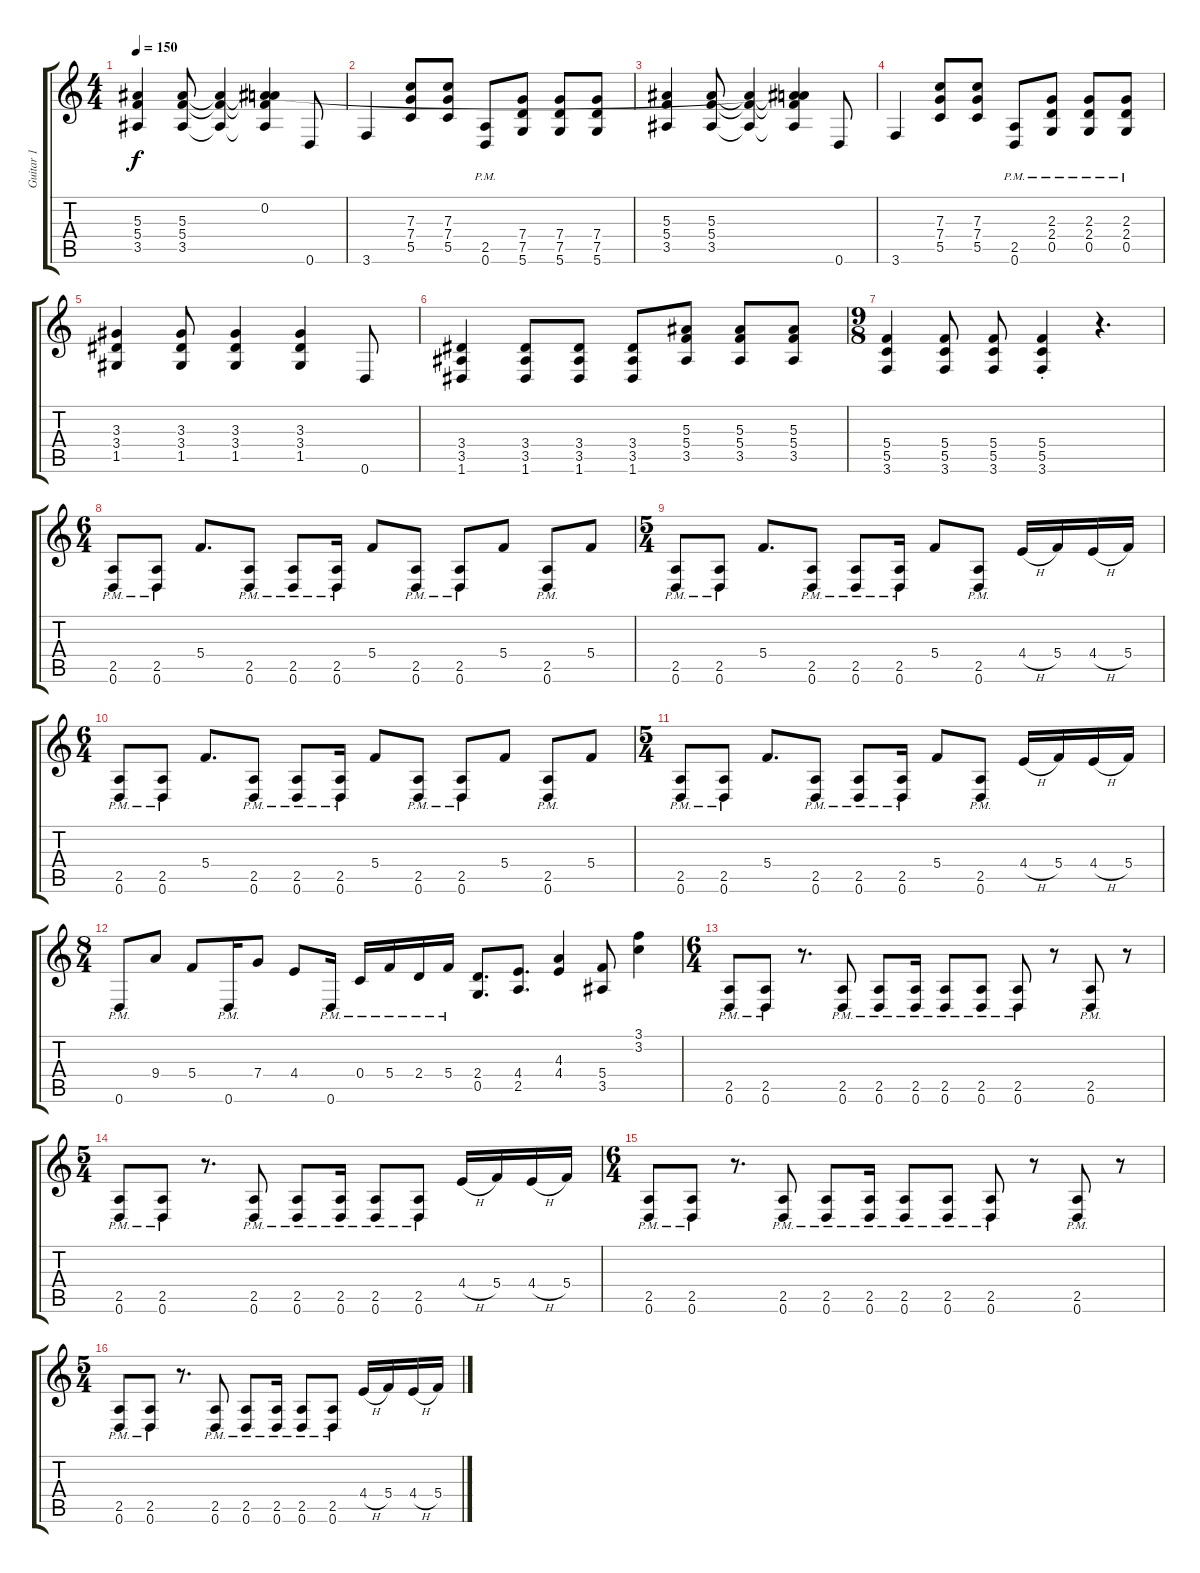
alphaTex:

\track ("Guitar 1" "Guitar 1") {instrument distortionguitar}
\staff {score tabs}
\tuning (D4 A3 F3 C3 G2 D2) {hide}
\ts (4 4)
\tempo 150
\clef g2
\ks c
(5.3 5.4 3.5).4{dy f} (5.3 5.4 3.5).8 (5.3{t} 5.4{t} 3.5{t}).4 (0.2 5.3{t} 5.4{t} 3.5{t}).4 0.6.8 |
3.6.4 (7.3 7.4 5.5).8 (7.3 7.4 5.5).8 (2.5{pm} 0.6{pm}).8 (7.4 7.5 5.6).8 (7.4 7.5 5.6).8 (7.4 7.5 5.6).8 |
(5.3 5.4 3.5).4 (5.3 5.4 3.5).8 (5.3{t} 5.4{t} 3.5{t}).4 (0.2{t} 5.3{t} 5.4{t} 3.5{t}).4 0.6.8 |
3.6.4 (7.3 7.4 5.5).8 (7.3 7.4 5.5).8 (2.5{pm} 0.6{pm}).8 (2.3{pm} 2.4{pm} 0.5{pm}).8 (2.3{pm} 2.4{pm} 0.5{pm}).8 (2.3{pm} 2.4{pm} 0.5{pm}).8 |
(3.3 3.4 1.5).4 (3.3 3.4 1.5).8 (3.3 3.4 1.5).4 (3.3 3.4 1.5).4 0.6.8 |
(3.4 3.5 1.6).4 (3.4 3.5 1.6).8 (3.4 3.5 1.6).8 (3.4 3.5 1.6).8 (5.3 5.4 3.5).8 (5.3 5.4 3.5).8 (5.3 5.4 3.5).8 |
\ts (9 8)
(5.4 5.5 3.6).4 (5.4 5.5 3.6).8 (5.4 5.5 3.6).8 (5.4{st} 5.5{st} 3.6{st}).4 r.4{d} |
\ts (6 4)
(2.5{pm} 0.6{pm}).8 (2.5{pm} 0.6{pm}).8 5.4.8{d} (2.5{pm} 0.6{pm}).8 (2.5{pm} 0.6{pm}).8 (2.5{pm} 0.6{pm}).16 5.4.8 (2.5{pm} 0.6{pm}).8 (2.5{pm} 0.6{pm}).8 5.4.8 (2.5{pm} 0.6{pm}).8 5.4.8 |
\ts (5 4)
(2.5{pm} 0.6{pm}).8 (2.5{pm} 0.6{pm}).8 5.4.8{d} (2.5{pm} 0.6{pm}).8 (2.5{pm} 0.6{pm}).8 (2.5{pm} 0.6{pm}).16 5.4.8 (2.5{pm} 0.6{pm}).8 4.4{h}.16 5.4.16 4.4{h}.16 5.4.16 |
\ts (6 4)
(2.5{pm} 0.6{pm}).8 (2.5{pm} 0.6{pm}).8 5.4.8{d} (2.5{pm} 0.6{pm}).8 (2.5{pm} 0.6{pm}).8 (2.5{pm} 0.6{pm}).16 5.4.8 (2.5{pm} 0.6{pm}).8 (2.5{pm} 0.6{pm}).8 5.4.8 (2.5{pm} 0.6{pm}).8 5.4.8 |
\ts (5 4)
(2.5{pm} 0.6{pm}).8 (2.5{pm} 0.6{pm}).8 5.4.8{d} (2.5{pm} 0.6{pm}).8 (2.5{pm} 0.6{pm}).8 (2.5{pm} 0.6{pm}).16 5.4.8 (2.5{pm} 0.6{pm}).8 4.4{h}.16 5.4.16 4.4{h}.16 5.4.16 |
\ts (8 4)
0.6{pm}.8 9.4.8 5.4.8 0.6{pm}.16 7.4.8 4.4.8 0.6{pm}.16 0.4{pm}.16 5.4{pm}.16 2.4{pm}.16 5.4{pm}.16 (2.4 0.5).8{d} (4.4 2.5).8{d} (4.3 4.4).4 (5.4 3.5).8 (3.1 3.2).4 |
\ts (6 4)
(2.5{pm} 0.6{pm}).8 (2.5{pm} 0.6{pm}).8 r.8{d} (2.5{pm} 0.6{pm}).8 (2.5{pm} 0.6{pm}).8 (2.5{pm} 0.6{pm}).16 (2.5{pm} 0.6{pm}).8 (2.5{pm} 0.6{pm}).8 (2.5{pm} 0.6{pm}).8 r.8 (2.5{pm} 0.6{pm}).8 r.8 |
\ts (5 4)
(2.5{pm} 0.6{pm}).8 (2.5{pm} 0.6{pm}).8 r.8{d} (2.5{pm} 0.6{pm}).8 (2.5{pm} 0.6{pm}).8 (2.5{pm} 0.6{pm}).16 (2.5{pm} 0.6{pm}).8 (2.5{pm} 0.6{pm}).8 4.4{h}.16 5.4.16 4.4{h}.16 5.4.16 |
\ts (6 4)
(2.5{pm} 0.6{pm}).8 (2.5{pm} 0.6{pm}).8 r.8{d} (2.5{pm} 0.6{pm}).8 (2.5{pm} 0.6{pm}).8 (2.5{pm} 0.6{pm}).16 (2.5{pm} 0.6{pm}).8 (2.5{pm} 0.6{pm}).8 (2.5{pm} 0.6{pm}).8 r.8 (2.5{pm} 0.6{pm}).8 r.8 |
\ts (5 4)
(2.5{pm} 0.6{pm}).8 (2.5{pm} 0.6{pm}).8 r.8{d} (2.5{pm} 0.6{pm}).8 (2.5{pm} 0.6{pm}).8 (2.5{pm} 0.6{pm}).16 (2.5{pm} 0.6{pm}).8 (2.5{pm} 0.6{pm}).8 4.4{h}.16 5.4.16 4.4{h}.16 5.4.16
